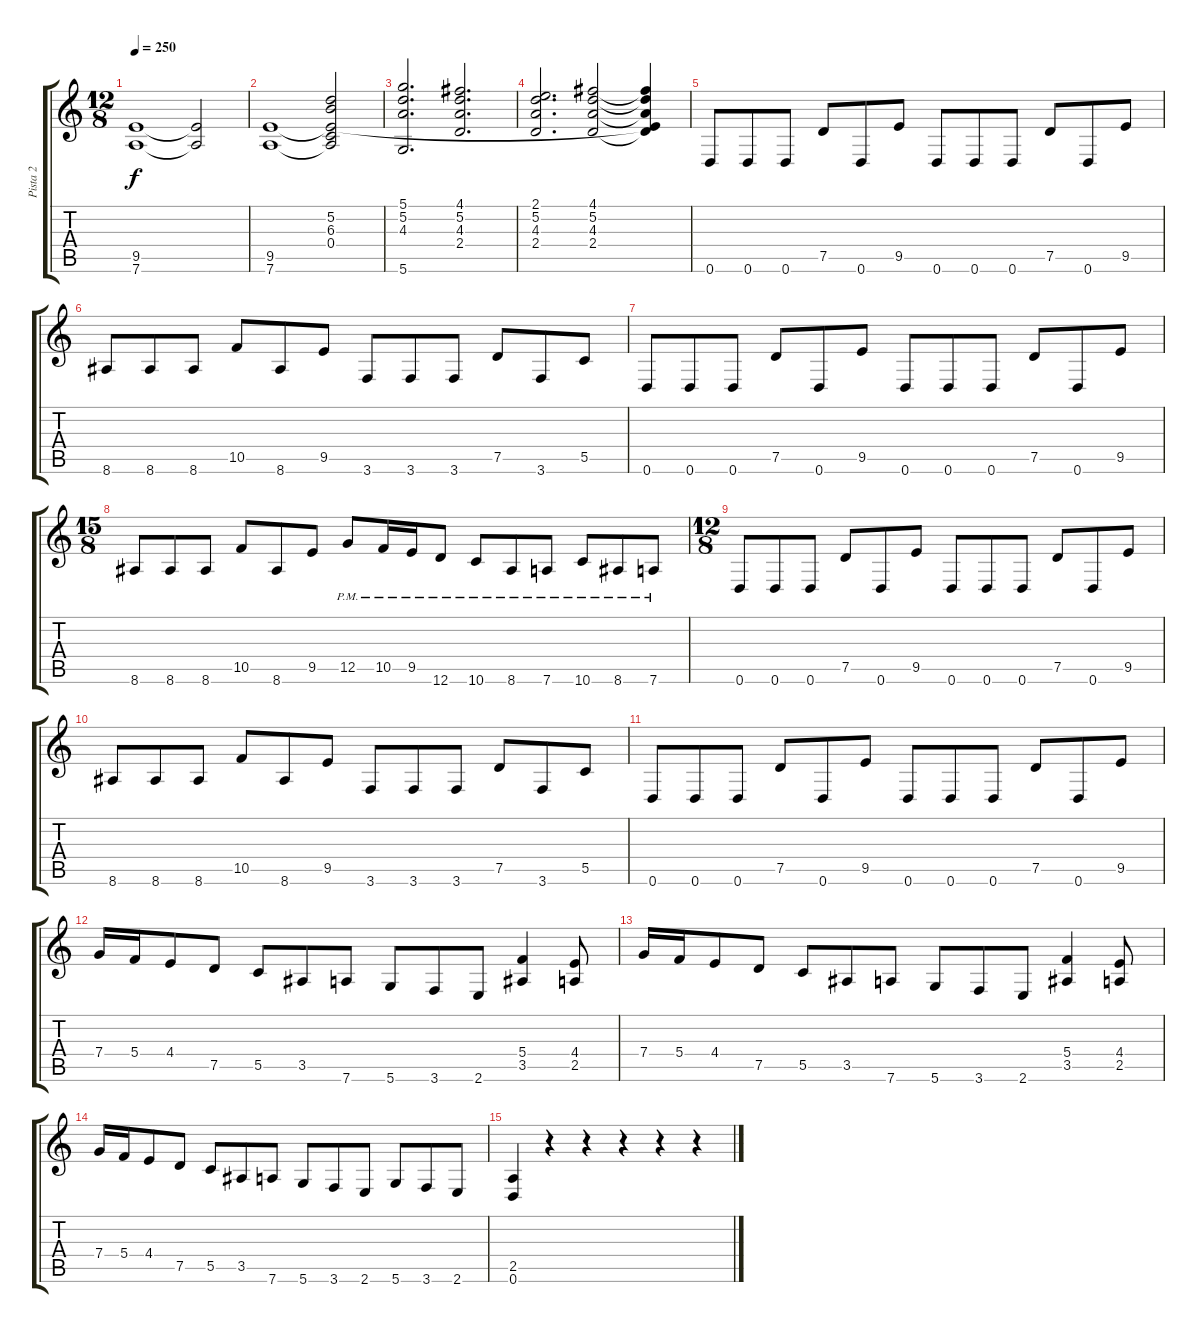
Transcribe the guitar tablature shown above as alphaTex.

\track ("Pista 2" "Pista 2") {instrument distortionguitar}
\staff {score tabs}
\tuning (D4 A3 F3 C3 G2 D2) {hide}
\ts (12 8)
\tempo 250
\clef g2
\ks c
(9.5 7.6).1{dy f} (9.5{t} 7.6{t}).2 |
(9.5 7.6).1 (5.2{t} 6.3{t} 0.4 9.5{t} 7.6{t}).2 |
(5.1 5.2 4.3 5.6).2{d} (4.1 5.2 4.3 2.4).2{d} |
(2.1 5.2 4.3 2.4).2{d} (4.1 5.2 4.3 2.4).2 (4.1{t} 5.2{t} 4.3{t} 2.4{t} 9.5{t}).4 |
0.6.8 0.6.8 0.6.8 7.5.8 0.6.8 9.5.8 0.6.8 0.6.8 0.6.8 7.5.8 0.6.8 9.5.8 |
8.6.8 8.6.8 8.6.8 10.5.8 8.6.8 9.5.8 3.6.8 3.6.8 3.6.8 7.5.8 3.6.8 5.5.8 |
0.6.8 0.6.8 0.6.8 7.5.8 0.6.8 9.5.8 0.6.8 0.6.8 0.6.8 7.5.8 0.6.8 9.5.8 |
\ts (15 8)
8.6.8 8.6.8 8.6.8 10.5.8 8.6.8 9.5.8 12.5{pm}.8 10.5{pm}.16 9.5{pm}.16 12.6{pm}.8 10.6{pm}.8 8.6{pm}.8 7.6{pm}.8 10.6{pm}.8 8.6{pm}.8 7.6{pm}.8 |
\ts (12 8)
0.6.8 0.6.8 0.6.8 7.5.8 0.6.8 9.5.8 0.6.8 0.6.8 0.6.8 7.5.8 0.6.8 9.5.8 |
8.6.8 8.6.8 8.6.8 10.5.8 8.6.8 9.5.8 3.6.8 3.6.8 3.6.8 7.5.8 3.6.8 5.5.8 |
0.6.8 0.6.8 0.6.8 7.5.8 0.6.8 9.5.8 0.6.8 0.6.8 0.6.8 7.5.8 0.6.8 9.5.8 |
7.4.16 5.4.16 4.4.8 7.5.8 5.5.8 3.5.8 7.6.8 5.6.8 3.6.8 2.6.8 (5.4 3.5).4 (4.4 2.5).8 |
7.4.16 5.4.16 4.4.8 7.5.8 5.5.8 3.5.8 7.6.8 5.6.8 3.6.8 2.6.8 (5.4 3.5).4 (4.4 2.5).8 |
7.4.16 5.4.16 4.4.8 7.5.8 5.5.8 3.5.8 7.6.8 5.6.8 3.6.8 2.6.8 5.6.8 3.6.8 2.6.8 |
(2.5 0.6).4 r.4 r.4 r.4 r.4 r.4
